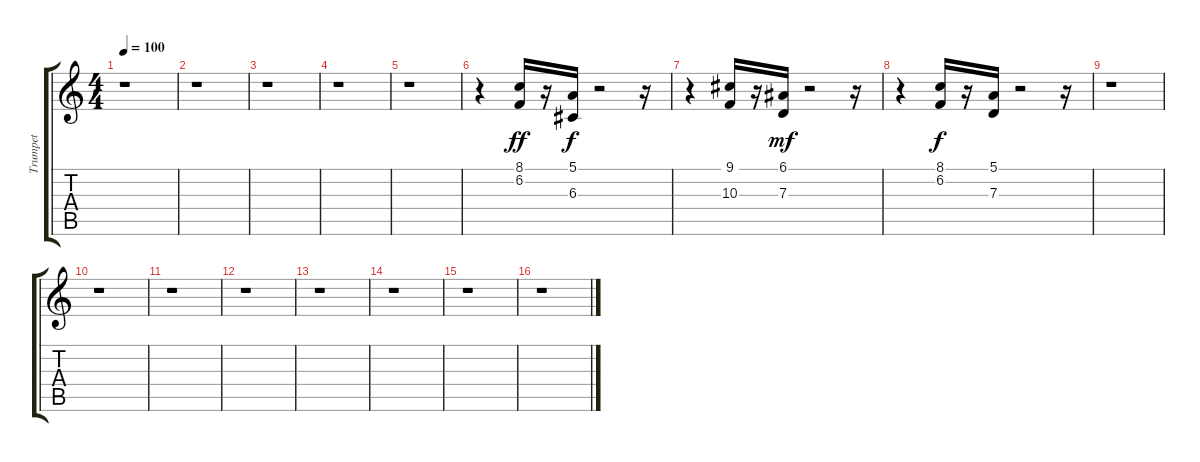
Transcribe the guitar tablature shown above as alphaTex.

\track ("Trumpet" "Trumpet") {instrument trumpet}
\staff {score tabs}
\tuning (E4 B3 G3 D3 A2 E2) {hide}
\ts (4 4)
\tempo 100
\clef g2
\ks c
r.1{dy f} |
r.1 |
r.1 |
r.1 |
r.1 |
r.4 (8.1 6.2).16{dy ff} r.16 (5.1 6.3).16{dy f} r.2 r.16 |
r.4 (9.1 10.3).16 r.16 (6.1 7.3).16{dy mf} r.2 r.16 |
r.4 (8.1 6.2).16{dy f} r.16 (5.1 7.3).16 r.2 r.16 |
r.1 |
r.1 |
r.1 |
r.1 |
r.1 |
r.1 |
r.1 |
r.1
